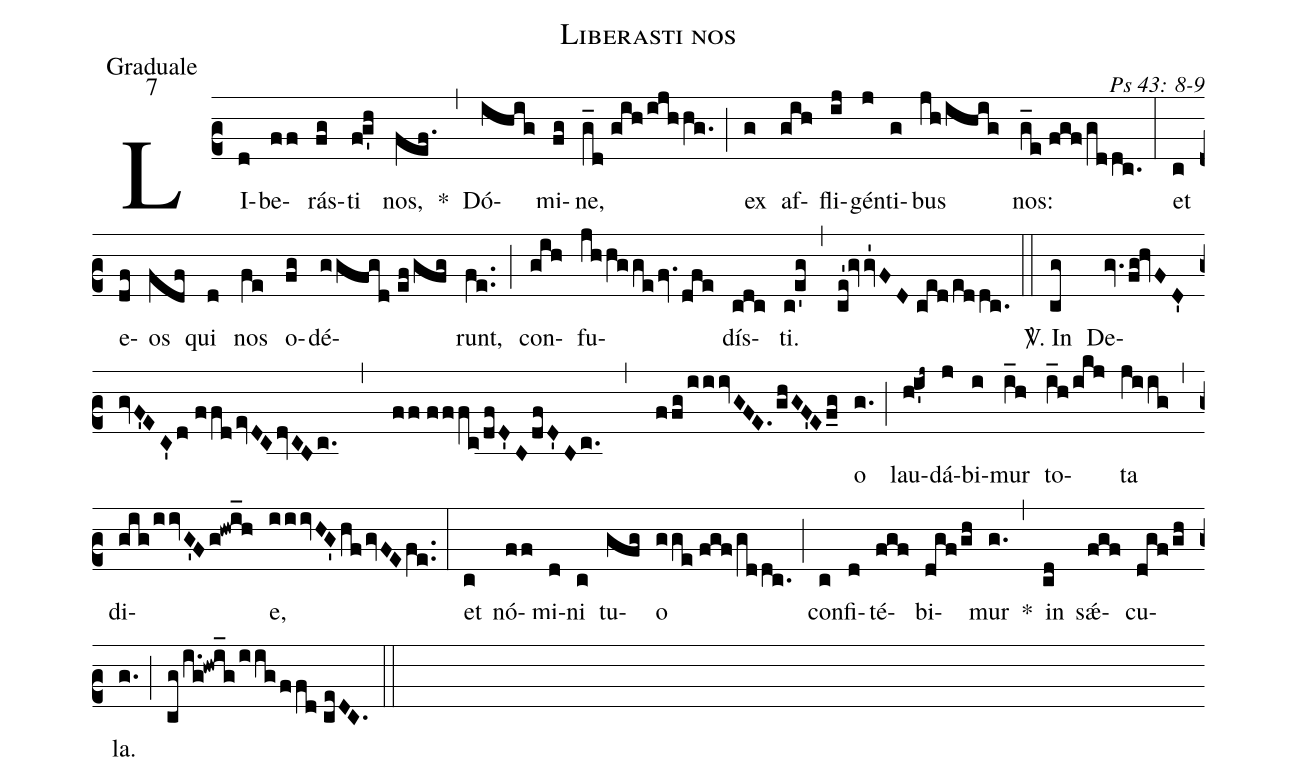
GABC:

name: Liberasti nos;
office-part: Graduale;
mode: 7;
commentary: Ps 43: 8-9;
%%
(c2) LI(d)be(ff)rás(fg)ti(f!g'h) nos,(fef.) *(,) Dó(ihig)mi(fg)ne,(g_d//gih/ijhhg.) (;) ex(g) af(gih)fli(ij)gén(j)ti(g)bus(jh/ihig) nos:(g_e//fgf/gddc.) (:)
et(c) e(df)os(fdf) qui(d) nos(fe) o(fg)dé(ggfgd//ef/gfg)runt,(fe..) (;) con(gih)fu(jhhgge/fv./dfe)dís(cdc)ti.(c!e'g) (,) (ce'!gv/gv'1FD//ced/eddc.) (::)
<sp>V/</sp>. In(cg) De(gv./fg!hvFD'/gvF'EC'/d//ffd/evDC/dvCBc. , ff//fffc/dfD'B/dfD'Bc. , ffg/iiivGFE./ghGF'E/f_g)o(g.) (;) lau(h!i'j~)dá(j)bi(i)mur(i_h) to(i_h/ikj)ta(jiig) (,) di(gig/iivG'F/g!hwi_h)e,(iiivHG'/hf/gvFEfe..) (:)
et(c) nó(ff)mi(d)ni(c) tu(gfg)o(gge//fgf/gddc.) (;) con(c)fi(d)té(fgf)bi(dgf/gh)mur(g.) *(,) in(cd) sǽ(fgf)cu(dgf/gh)la.(g.) (;) (cg/i.g!hwi_g/iig/ffd//ceDC.) (::)
